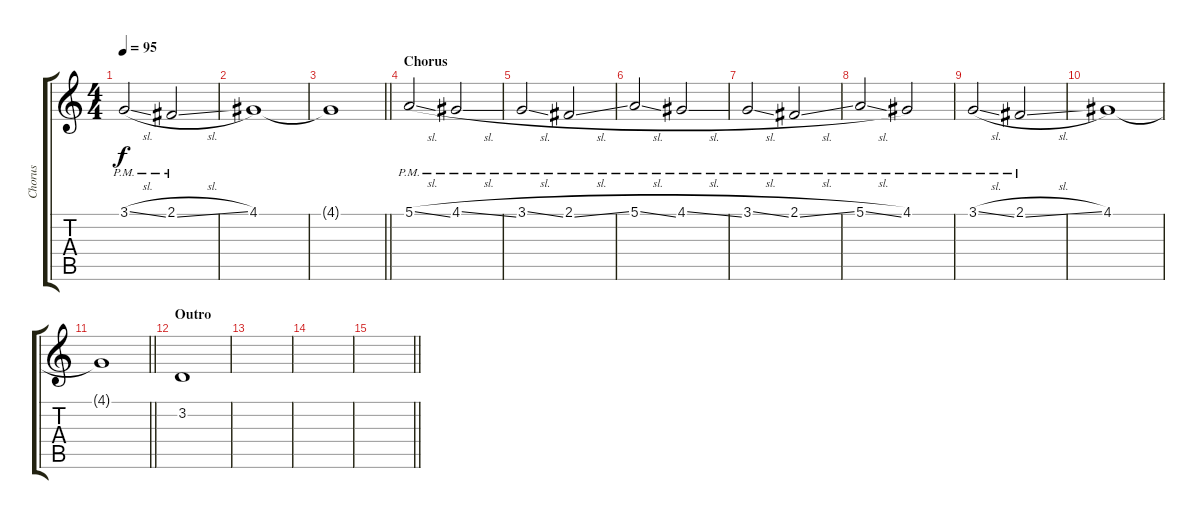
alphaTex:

\track ("Chorus" "Chorus") {instrument voiceoohs}
\staff {score tabs}
\tuning (E4 B3 G3 D3 A2 E2) {hide}
\ts (4 4)
\tempo 95
\clef g2
\ks c
3.1{sl pm}.2{dy f} 2.1{sl pm}.2 |
4.1.1 |
\barLineRight lightlight
4.1{t}.1 |
\section ("" "Chorus")
5.1{sl pm}.2 4.1{sl pm}.2 |
3.1{sl pm}.2 2.1{sl pm}.2 |
5.1{sl pm}.2 4.1{sl pm}.2 |
3.1{sl pm}.2 2.1{sl pm}.2 |
5.1{sl pm}.2 4.1{pm}.2 |
3.1{sl pm}.2 2.1{sl pm}.2 |
4.1.1 |
\barLineRight lightlight
4.1{t}.1 |
\section ("" "Outro")
3.2.1 |
|
|
\barLineRight lightlight
